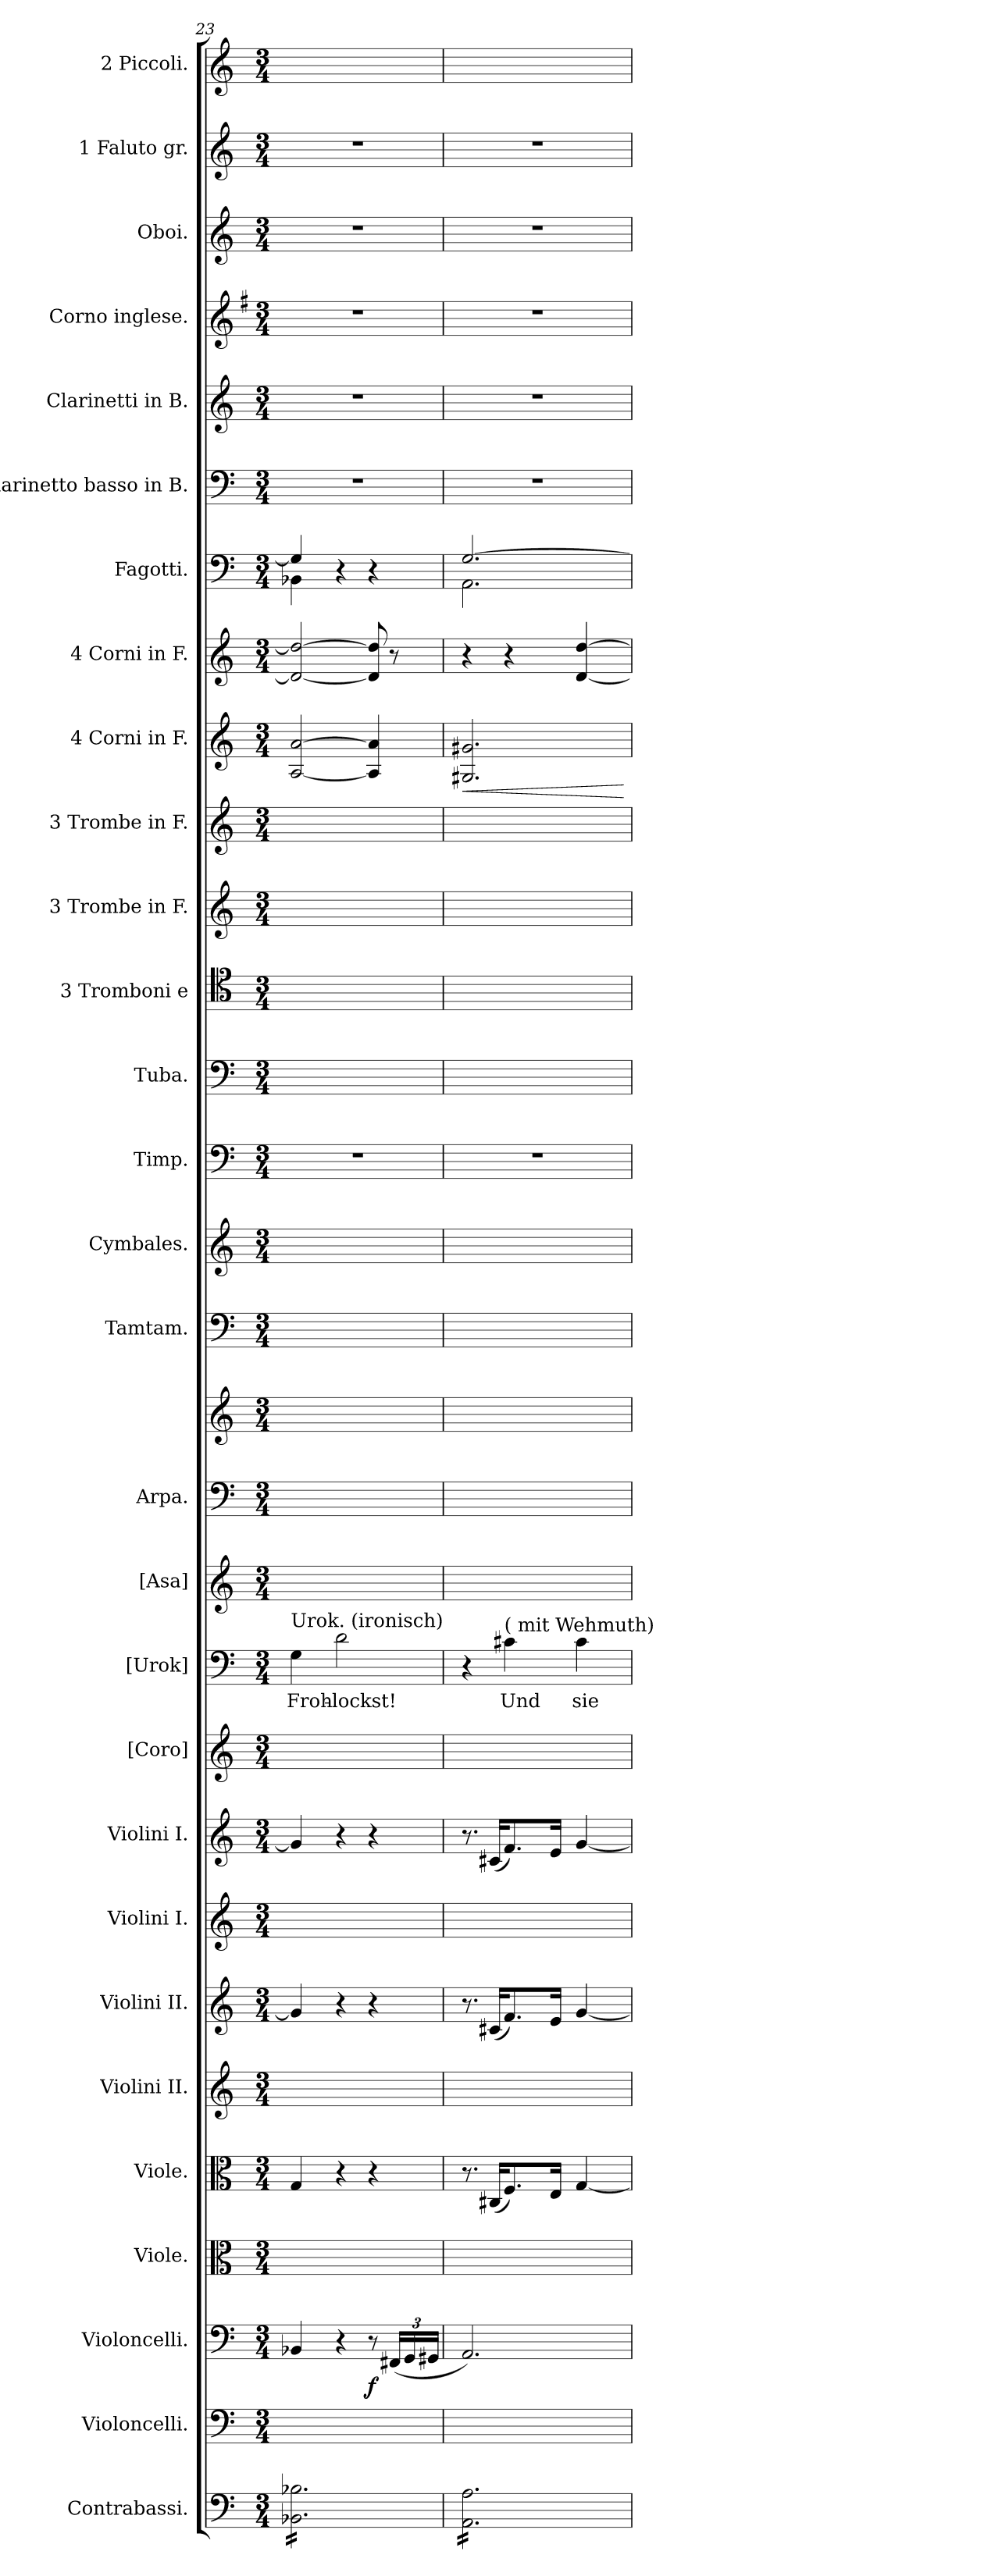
**kern	**kern	**kern	**dynam	**kern	**kern	**kern	**kern	**kern	**kern	**kern	**kern	**text	**kern	**kern	**kern	**kern	**kern	**kern	**kern	**kern	**kern	**kern	**kern	**dynam	**kern	**kern	**kern	**kern	**kern	**kern	**kern	**kern
*part29	*part28	*part27	*part27	*part26	*part25	*part24	*part23	*part22	*part21	*part20	*part19	*part19	*part18	*part17	*part17	*part16	*part15	*part14	*part13	*part12	*part11	*part10	*part9	*part9	*part8	*part7	*part6	*part5	*part4	*part3	*part2	*part1
*staff30	*staff29	*staff28	*staff28	*staff27	*staff26	*staff25	*staff24	*staff23	*staff22	*staff21	*staff20	*staff20	*staff19	*staff18	*staff17	*staff16	*staff15	*staff14	*staff13	*staff12	*staff11	*staff10	*staff9	*staff9	*staff8	*staff7	*staff6	*staff5	*staff4	*staff3	*staff2	*staff1
*I"Contrabassi.	*I"Violoncelli.	*I"Violoncelli.	*	*I"Viole.	*I"Viole.	*I"Violini II.	*I"Violini II.	*I"Violini I.	*I"Violini I.	*I"[Coro]	*I"[Urok]	*	*I"[Asa]	*I"Arpa.	*	*I"Tamtam.	*I"Cymbales.	*I"Timp.	*I"Tuba.	*I"3 Tromboni e	*I"3 Trombe in F.	*I"3 Trombe in F.	*I"4 Corni in F.	*	*I"4 Corni in F.	*I"Fagotti.	*I"Clarinetto basso in B.	*I"Clarinetti in B.	*I"Corno inglese.	*I"Oboi.	*I"1 Faluto gr.	*I"2 Piccoli.
*I'C.-B.	*I'Vcll.	*I'Vcll.	*	*	*	*I'II.	*I'II.	*	*	*	*I'Urok.	*	*I'Asa.	*	*	*I'Tamtam	*I'Cymb.	*I'Timp	*	*I'1.2. Tromb.	*	*I'1.2. Trb. F.	*I'Corni F.	*	*I'Corni F.	*I'Fag.	*	*I'Cl.B.	*I'Corno ingl.	*I'Ob.	*	*I'Picc.
*clefF4	*clefF4	*clefF4	*	*clefC3	*clefC3	*clefG2	*clefG2	*clefG2	*clefG2	*clefG2	*clefF4	*	*clefG2	*clefF4	*clefG2	*clefF4	*clefG2	*clefF4	*clefF4	*clefC4	*clefG2	*clefG2	*clefG2	*	*clefG2	*clefF4	*clefF4	*clefG2	*clefG2	*clefG2	*clefG2	*clefG2
*	*	*	*	*	*	*	*	*	*	*	*	*	*	*	*	*	*	*	*	*	*ITrd-3c-5	*ITrd-3c-5	*ITrd4c7	*	*ITrd4c7	*	*ITrd1c2	*ITrd1c2	*ITrd4c7	*	*	*
*k[]	*k[]	*k[]	*	*k[]	*k[]	*k[]	*k[]	*k[]	*k[]	*k[]	*k[]	*	*k[]	*k[]	*k[]	*k[]	*k[]	*k[]	*k[]	*k[]	*k[b-]	*k[b-]	*k[b-]	*	*k[b-]	*k[]	*k[b-e-]	*k[b-e-]	*k[]	*k[]	*k[]	*k[]
*M3/4	*M3/4	*M3/4	*	*M3/4	*M3/4	*M3/4	*M3/4	*M3/4	*M3/4	*M3/4	*M3/4	*	*M3/4	*M3/4	*M3/4	*M3/4	*M3/4	*M3/4	*M3/4	*M3/4	*M3/4	*M3/4	*M3/4	*	*M3/4	*M3/4	*M3/4	*M3/4	*M3/4	*M3/4	*M3/4	*M3/4
=23	=23	=23	=23	=23	=23	=23	=23	=23	=23	=23	=23	=23	=23	=23	=23	=23	=23	=23	=23	=23	=23	=23	=23	=23	=23	=23	=23	=23	=23	=23	=23	=23
*	*	*	*	*	*	*	*	*	*	*	*	*	*	*	*	*	*	*	*	*	*	*	*	*	*	*^	*	*	*	*	*	*
!	!	!	!	!	!	!	!	!	!	!	!LO:TX:a:t=Urok. (ironisch)	!	!	!	!	!	!	!	!	!	!	!	!	!	!	!	!	!	!	!	!	!	!
*tremolo	*	*	*	*	*	*	*	*	*	*	*	*	*	*	*	*	*	*	*	*	*	*	*	*	*	*	*	*	*	*	*	*	*
16BB-X\ 16B-X\LL	4BB-X/yy	4BB-X/	.	4G/yy	4G/	4g/yy]	4g/]	4g/yy]	4g/]	2.ryy	4G\	Froh-	2.ryy	2.ryy	2.ryy	2.ryy	2.ryy	2.r	2.ryy	2.ryy	2.ryy	2.ryy	[2D/ [2d/	.	2G_/ 2g_/	4G/]	4BB-X\	2.r	2.r	2.r	2.r	2.r	2.ryy
16BB-X\ 16B-X\	.	.	.	.	.	.	.	.	.	.	.	.	.	.	.	.	.	.	.	.	.	.	.	.	.	.	.	.	.	.	.	.	.
16BB-X\ 16B-X\	.	.	.	.	.	.	.	.	.	.	.	.	.	.	.	.	.	.	.	.	.	.	.	.	.	.	.	.	.	.	.	.	.
16BB-X\ 16B-X\	.	.	.	.	.	.	.	.	.	.	.	.	.	.	.	.	.	.	.	.	.	.	.	.	.	.	.	.	.	.	.	.	.
16BB-X\ 16B-X\	4ryy	4r	.	4ryy	4r	4ryy	4r	4ryy	4r	.	2d\	-lockst!	.	.	.	.	.	.	.	.	.	.	.	.	.	4r	2ryy	.	.	.	.	.	.
16BB-X\ 16B-X\	.	.	.	.	.	.	.	.	.	.	.	.	.	.	.	.	.	.	.	.	.	.	.	.	.	.	.	.	.	.	.	.	.
16BB-X\ 16B-X\	.	.	.	.	.	.	.	.	.	.	.	.	.	.	.	.	.	.	.	.	.	.	.	.	.	.	.	.	.	.	.	.	.
16BB-X\ 16B-X\	.	.	.	.	.	.	.	.	.	.	.	.	.	.	.	.	.	.	.	.	.	.	.	.	.	.	.	.	.	.	.	.	.
16BB-X\ 16B-X\	8ryy	8r	f	4ryy	4r	4ryy	4r	4ryy	4r	.	.	.	.	.	.	.	.	.	.	.	.	.	4D]/ 4d]/	.	8G]/ 8g]/	4r	.	.	.	.	.	.	.
16BB-X\ 16B-X\	.	.	.	.	.	.	.	.	.	.	.	.	.	.	.	.	.	.	.	.	.	.	.	.	.	.	.	.	.	.	.	.	.
16BB-X\ 16B-X\	(24FF#X/LLyy	(24FF#X/LL	.	.	.	.	.	.	.	.	.	.	.	.	.	.	.	.	.	.	.	.	.	.	8r	.	.	.	.	.	.	.	.
.	24GG/yy	24GG/	.	.	.	.	.	.	.	.	.	.	.	.	.	.	.	.	.	.	.	.	.	.	.	.	.	.	.	.	.	.	.
16BB-X\ 16B-X\JJ	.	.	.	.	.	.	.	.	.	.	.	.	.	.	.	.	.	.	.	.	.	.	.	.	.	.	.	.	.	.	.	.	.
.	24GG#X/JJyy	24GG#X/JJ	.	.	.	.	.	.	.	.	.	.	.	.	.	.	.	.	.	.	.	.	.	.	.	.	.	.	.	.	.	.	.
=24	=24	=24	=24	=24	=24	=24	=24	=24	=24	=24	=24	=24	=24	=24	=24	=24	=24	=24	=24	=24	=24	=24	=24	=24	=24	=24	=24	=24	=24	=24	=24	=24	=24
!	!	!	!	!	!	!	!	!	!	!	!	!	!	!	!	!	!	!	!	!	!	!	!	!LO:HP:b	!	!	!	!	!	!	!	!	!
16AA\ 16A\LL	2.AA/yy)	2.AA/)	.	8.ryy	8.r	8.ryy	8.r	8.ryy	8.r	2.ryy	4r	.	2.ryy	2.ryy	2.ryy	2.ryy	2.ryy	2.r	2.ryy	2.ryy	2.ryy	2.ryy	2.C#X/ 2.c#X/	<	4r	[2.G/	2.AA\	2.r	2.r	2.r	2.r	2.r	2.ryy
16AA\ 16A\	.	.	.	.	.	.	.	.	.	.	.	.	.	.	.	.	.	.	.	.	.	.	.	.	.	.	.	.	.	.	.	.	.
16AA\ 16A\	.	.	.	.	.	.	.	.	.	.	.	.	.	.	.	.	.	.	.	.	.	.	.	.	.	.	.	.	.	.	.	.	.
16AA\ 16A\	.	.	.	(16C#X/KLyy	(16C#X/KL	(16c#X/KLyy	(16c#X/KL	(16c#X/KLyy	(16c#X/KL	.	.	.	.	.	.	.	.	.	.	.	.	.	.	.	.	.	.	.	.	.	.	.	.
!	!	!	!	!	!	!	!	!	!	!	!LO:TX:a:t=( mit Wehmuth)	!	!	!	!	!	!	!	!	!	!	!	!	!	!	!	!	!	!	!	!	!	!
16AA\ 16A\	.	.	.	8.F/yy)	8.F/)	8.f/yy)	8.f/)	8.f/yy)	8.f/)	.	4c#X\	Und	.	.	.	.	.	.	.	.	.	.	.	.	4r	.	.	.	.	.	.	.	.
16AA\ 16A\	.	.	.	.	.	.	.	.	.	.	.	.	.	.	.	.	.	.	.	.	.	.	.	.	.	.	.	.	.	.	.	.	.
16AA\ 16A\	.	.	.	.	.	.	.	.	.	.	.	.	.	.	.	.	.	.	.	.	.	.	.	.	.	.	.	.	.	.	.	.	.
16AA\ 16A\	.	.	.	16E/Jkyy	16E/Jk	16e/Jkyy	16e/Jk	16e/Jkyy	16e/Jk	.	.	.	.	.	.	.	.	.	.	.	.	.	.	.	.	.	.	.	.	.	.	.	.
16AA\ 16A\	.	.	.	[4G/yy	[4G/	[4g/yy	[4g/	[4g/yy	[4g/	.	4c#\	sie	.	.	.	.	.	.	.	.	.	.	.	.	[4G/ [4g/	.	.	.	.	.	.	.	.
16AA\ 16A\	.	.	.	.	.	.	.	.	.	.	.	.	.	.	.	.	.	.	.	.	.	.	.	.	.	.	.	.	.	.	.	.	.
16AA\ 16A\	.	.	.	.	.	.	.	.	.	.	.	.	.	.	.	.	.	.	.	.	.	.	.	.	.	.	.	.	.	.	.	.	.
16AA\ 16A\JJ	.	.	.	.	.	.	.	.	.	.	.	.	.	.	.	.	.	.	.	.	.	.	.	.	.	.	.	.	.	.	.	.	.
*Xtremolo	*	*	*	*	*	*	*	*	*	*	*	*	*	*	*	*	*	*	*	*	*	*	*	*	*	*	*	*	*	*	*	*	*
*	*	*	*	*	*	*	*	*	*	*	*	*	*	*	*	*	*	*	*	*	*	*	*	*	*	*v	*v	*	*	*	*	*	*
.	.	.	.	.	.	.	.	.	.	.	.	.	.	.	.	.	.	.	.	.	.	.	.	[	.	.	.	.	.	.	.	.
=	=	=	=	=	=	=	=	=	=	=	=	=	=	=	=	=	=	=	=	=	=	=	=	=	=	=	=	=	=	=	=	=
*-	*-	*-	*-	*-	*-	*-	*-	*-	*-	*-	*-	*-	*-	*-	*-	*-	*-	*-	*-	*-	*-	*-	*-	*-	*-	*-	*-	*-	*-	*-	*-	*-
